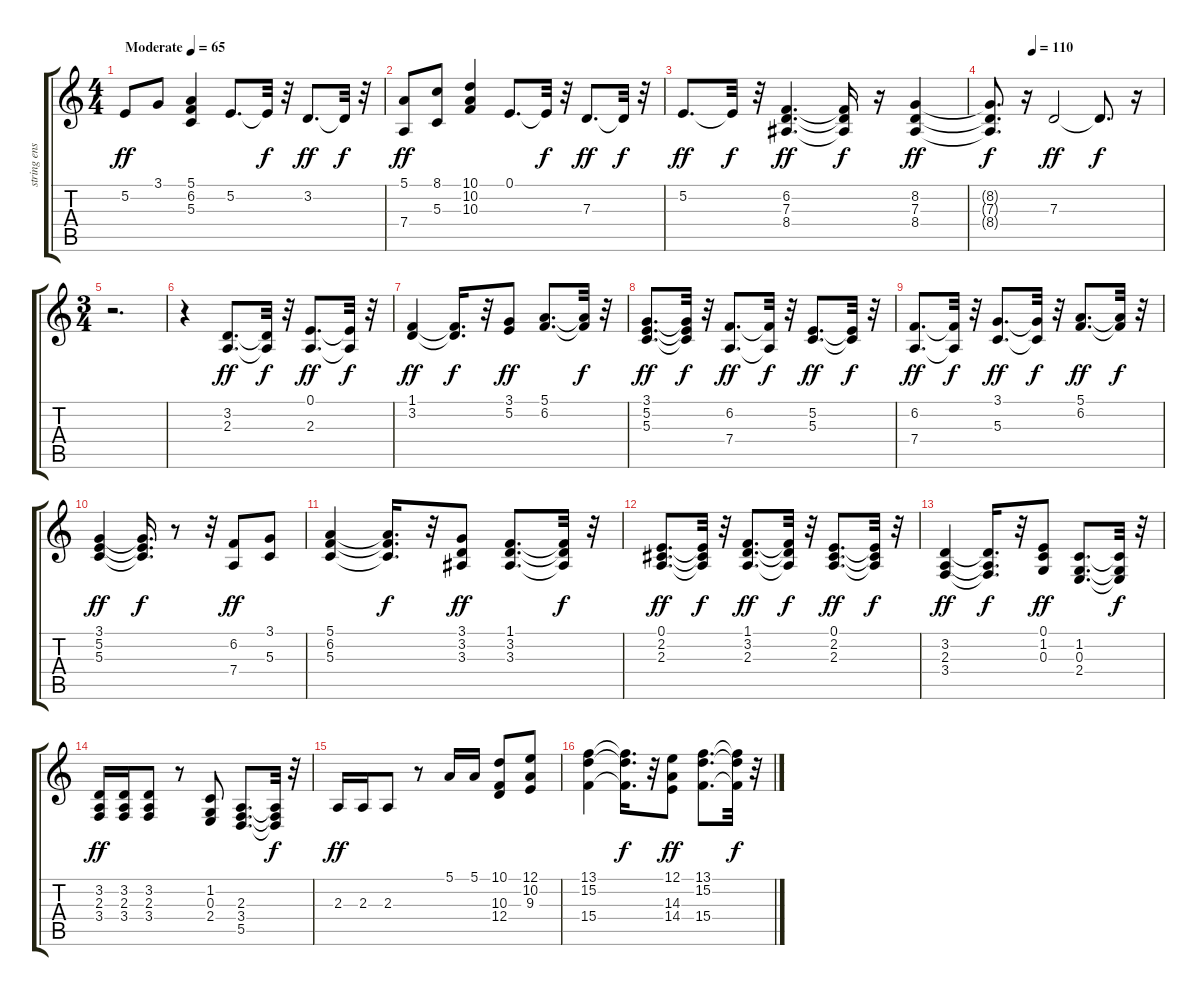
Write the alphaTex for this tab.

\track ("string ensemble 1" "string ens") {instrument stringensemble1}
\staff {score tabs}
\tuning (E4 B3 G3 D3 A2 E2) {hide}
\ts (4 4)
\tempo (65 "Moderate")
\clef g2
\ks c
5.2.8{dy ff instrument stringensemble1} 3.1.8 (5.1 6.2 5.3).4 5.2.8{d} 5.2{t}.32{dy f} r.32 3.2.8{d dy ff} 3.2{t}.32{dy f} r.32 |
(5.1 7.4).8{dy ff} (8.1 5.3).8 (10.1 10.2 10.3).4 0.1.8{d} 0.1{t}.32{dy f} r.32 7.3.8{d dy ff} 7.3{t}.32{dy f} r.32 |
5.2.8{d dy ff} 5.2{t}.32{dy f} r.32 (6.2 7.3 8.4).4{d dy ff} (6.2{t} 7.3{t} 8.4{t}).16{dy f} r.16 (8.2 7.3 8.4).4{dy ff} |
\tempo (110 0.25)
(8.2{t} 7.3{t} 8.4{t}).8{d dy f} r.16 7.3.2{dy ff} 7.3{t}.8{d dy f} r.16 |
\ts (3 4)
r.2{d} |
r.4 (3.2 2.3).8{d dy ff} (3.2{t} 2.3{t}).32{dy f} r.32 (0.1 2.3).8{d dy ff} (0.1{t} 2.3{t}).32{dy f} r.32 |
(1.1 3.2).4{dy ff} (1.1{t} 3.2{t}).16{d dy f} r.32 (3.1 5.2).8{dy ff} (5.1 6.2).8{d} (5.1{t} 6.2{t}).32{dy f} r.32 |
(3.1 5.2 5.3).8{d dy ff} (3.1{t} 5.2{t} 5.3{t}).32{dy f} r.32 (6.2 7.4).8{d dy ff} (6.2{t} 7.4{t}).32{dy f} r.32 (5.2 5.3).8{d dy ff} (5.2{t} 5.3{t}).32{dy f} r.32 |
(6.2 7.4).8{d dy ff} (6.2{t} 7.4{t}).32{dy f} r.32 (3.1 5.3).8{d dy ff} (3.1{t} 5.3{t}).32{dy f} r.32 (5.1 6.2).8{d dy ff} (5.1{t} 6.2{t}).32{dy f} r.32 |
(3.1 5.2 5.3).4{dy ff} (3.1{t} 5.2{t} 5.3{t}).16{d dy f} r.8 r.32 (6.2 7.4).8{dy ff} (3.1 5.3).8 |
(5.1 6.2 5.3).4 (5.1{t} 6.2{t} 5.3{t}).16{d dy f} r.32 (3.1 3.2 3.3).8{dy ff} (1.1 3.2 3.3).8{d} (1.1{t} 3.2{t} 3.3{t}).32{dy f} r.32 |
(0.1 2.2 2.3).8{d dy ff} (0.1{t} 2.2{t} 2.3{t}).32{dy f} r.32 (1.1 3.2 2.3).8{d dy ff} (1.1{t} 3.2{t} 2.3{t}).32{dy f} r.32 (0.1 2.2 2.3).8{d dy ff} (0.1{t} 2.2{t} 2.3{t}).32{dy f} r.32 |
(3.2 2.3 3.4).4{dy ff} (3.2{t} 2.3{t} 3.4{t}).16{d dy f} r.32 (0.1 1.2 0.3).8{dy ff} (1.2 0.3 2.4).8{d} (1.2{t} 0.3{t} 2.4{t}).32{dy f} r.32 |
(3.2 2.3 3.4).16{dy ff} (3.2 2.3 3.4).16 (3.2 2.3 3.4).8 r.8 (1.2 0.3 2.4).8 (2.3 3.4 5.5).8{d} (2.3{t} 3.4{t} 5.5{t}).32{dy f} r.32 |
2.3.16{dy ff} 2.3.16 2.3.8 r.8 5.1.16 5.1.16 (10.1 10.3 12.4).8 (12.1 10.2 9.3).8 |
(13.1 15.2 15.4).4 (13.1{t} 15.2{t} 15.4{t}).16{d dy f} r.32 (12.1 14.3 14.4).8{dy ff} (13.1 15.2 15.4).8{d} (13.1{t} 15.2{t} 15.4{t}).32{dy f} r.32
